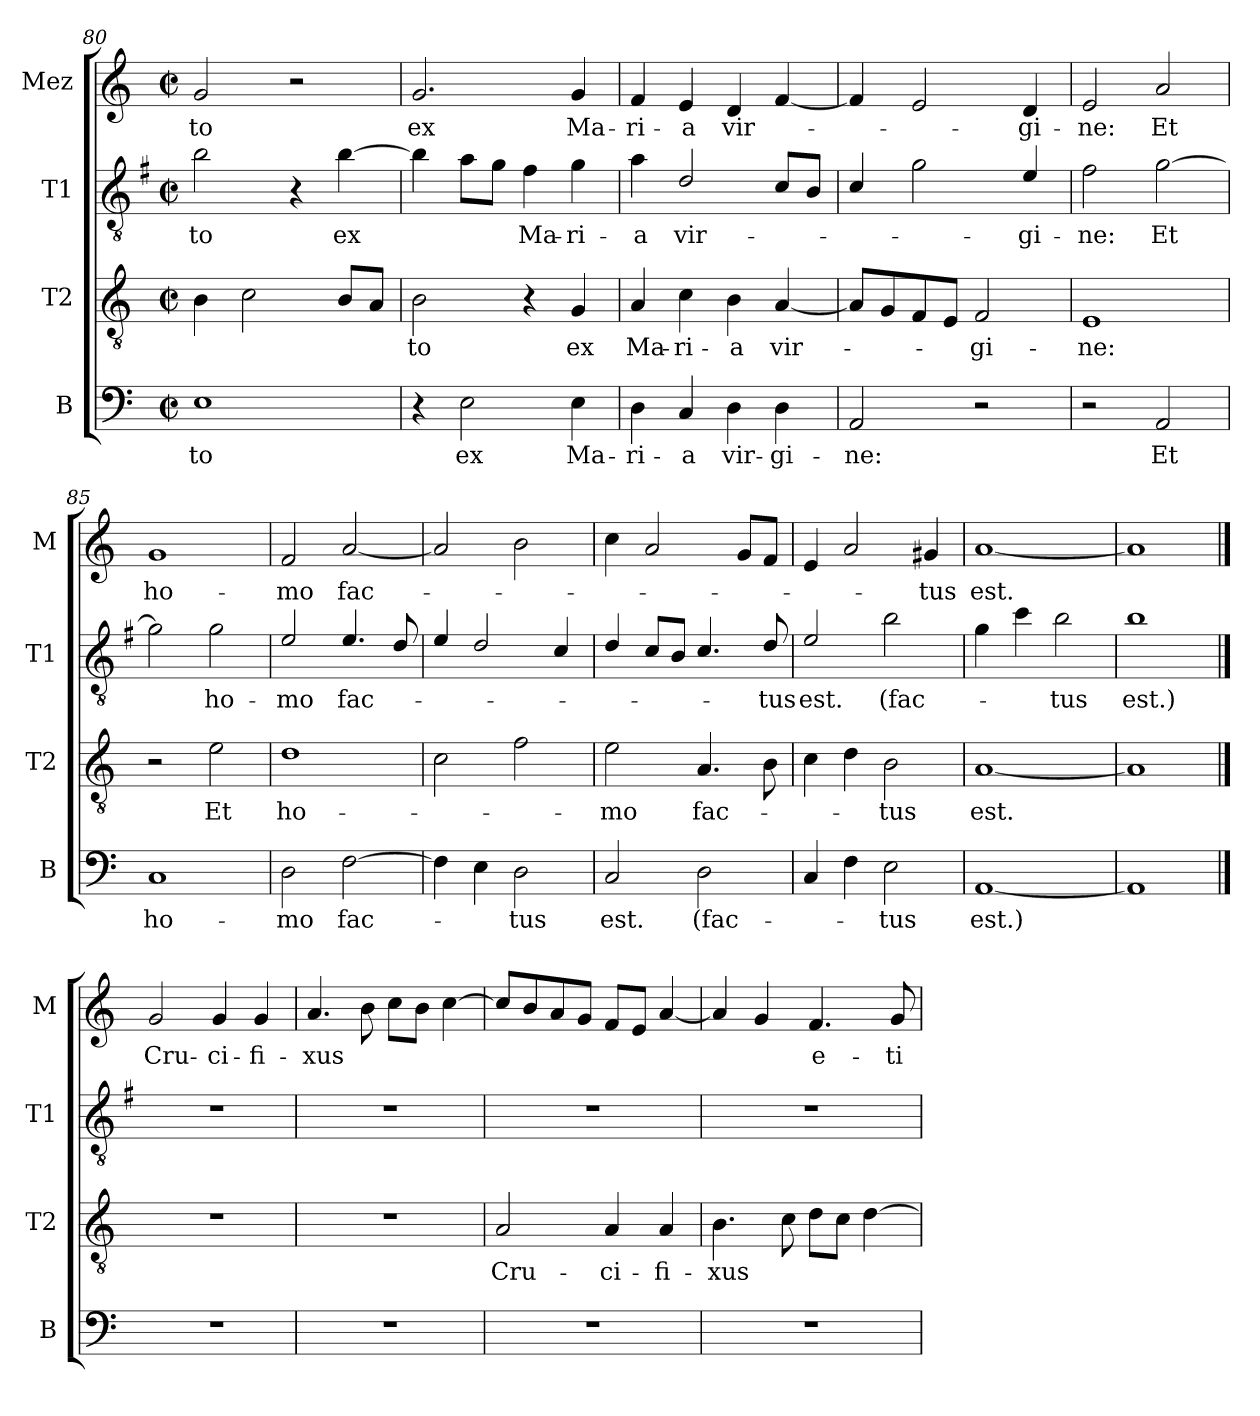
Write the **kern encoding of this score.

**kern	**text	**kern	**text	**kern	**text	**kern	**text
*part4	*part4	*part3	*part3	*part2	*part2	*part1	*part1
*staff4	*staff4	*staff3	*staff3	*staff2	*staff2	*staff1	*staff1
*I"B	*	*I"T2	*	*I"T1	*	*I"Mez	*
*I'B	*	*I'T2	*	*I'T1	*	*I'M	*
*clefF4	*	*clefGv2	*	*clefGv2	*	*clefG2	*
*	*	*	*	*ITrd4c7	*	*	*
*k[]	*	*k[]	*	*k[]	*	*k[]	*
*M2/2	*	*M2/2	*	*M2/2	*	*M2/2	*
*met(c|)	*	*met(c|)	*	*met(c|)	*	*met(c|)	*
=80	=80	=80	=80	=80	=80	=80	=80
!	!LO:LY:b	!	!	!	!LO:LY:b	!	!LO:LY:b
1E	to	4B\	.	2e\	-to	2g/	-to
.	.	2c\	.	.	.	.	.
.	.	.	.	4r	.	2r	.
!	!	!	!	!	!LO:LY:b	!	!
.	.	8B/L	.	[4e\	ex	.	.
.	.	8A/J	.	.	.	.	.
=81	=81	=81	=81	=81	=81	=81	=81
!	!	!	!LO:LY:b	!	!	!	!LO:LY:b
4r	.	2B\	-to	4e\]	.	2.g/	ex
!	!LO:LY:b	!	!	!	!	!	!
2E\	ex	.	.	8d\L	.	.	.
.	.	.	.	8c\J	.	.	.
!	!	!	!	!	!LO:LY:b	!	!
.	.	4r	.	4B\	Ma-	.	.
!	!LO:LY:b	!	!LO:LY:b	!	!LO:LY:b	!	!LO:LY:b
4E\	Ma-	4G/	ex	4c\	-ri-	4g/	Ma-
!!LO:PB:g=z
=82	=82	=82	=82	=82	=82	=82	=82
!	!LO:LY:b	!	!LO:LY:b	!	!LO:LY:b	!	!LO:LY:b
4D\	-ri-	4A/	Ma-	4d\	-a	4f/	-ri-
!	!LO:LY:b	!	!LO:LY:b	!	!LO:LY:b	!	!LO:LY:b
4C/	-a	4c\	-ri-	2G/	vir-	4e/	-a
!	!LO:LY:b	!	!LO:LY:b	!	!	!	!LO:LY:b
4D\	vir-	4B\	-a	.	.	4d/	vir-
!	!LO:LY:b	!	!LO:LY:b	!	!	!	!
4D\	-gi-	[4A/	vir-	8F/L	.	[4f/	.
.	.	.	.	8E/J	.	.	.
=83	=83	=83	=83	=83	=83	=83	=83
!	!LO:LY:b	!	!	!	!	!	!
2AA/	-ne:	8A/L]	.	4F/	.	4f/]	.
.	.	8G/	.	.	.	.	.
.	.	8F/	.	2c\	.	2e/	.
.	.	8E/J	.	.	.	.	.
!	!	!	!LO:LY:b	!	!	!	!
2r	.	2F/	-gi-	.	.	.	.
!	!	!	!	!	!LO:LY:b	!	!LO:LY:b
.	.	.	.	4A/	-gi-	4d/	-gi-
=84	=84	=84	=84	=84	=84	=84	=84
!	!	!	!LO:LY:b	!	!LO:LY:b	!	!LO:LY:b
2r	.	1E	-ne:	2B\	-ne:	2e/	-ne:
!	!LO:LY:b	!	!	!	!LO:LY:b	!	!LO:LY:b
2AA/	Et	.	.	[2c\	Et	2a/	Et
=85	=85	=85	=85	=85	=85	=85	=85
!	!LO:LY:b	!	!	!	!	!	!LO:LY:b
1C	ho-	2r	.	2c\]	.	1g	ho-
!	!	!	!LO:LY:b	!	!LO:LY:b	!	!
.	.	2e\	Et	2c\	ho-	.	.
=86	=86	=86	=86	=86	=86	=86	=86
!	!LO:LY:b	!	!LO:LY:b	!	!LO:LY:b	!	!LO:LY:b
2D\	-mo	1d	ho-	2A/	-mo	2f/	-mo
!	!LO:LY:b	!	!	!	!LO:LY:b	!	!LO:LY:b
[2F\	fac-	.	.	4.A/	fac-	[2a/	fac-
.	.	.	.	8G/	.	.	.
=87	=87	=87	=87	=87	=87	=87	=87
4F\]	.	2c\	.	4A/	.	2a/]	.
4E\	.	.	.	2G/	.	.	.
!	!LO:LY:b	!	!	!	!	!	!
2D\	-tus	2f\	.	.	.	2b\	.
.	.	.	.	4F/	.	.	.
=88	=88	=88	=88	=88	=88	=88	=88
!	!LO:LY:b	!	!LO:LY:b	!	!	!	!
2C/	est.	2e\	-mo	4G/	.	4cc\	.
.	.	.	.	8F/L	.	2a/	.
.	.	.	.	8E/J	.	.	.
!	!LO:LY:b	!	!LO:LY:b	!	!	!	!
2D\	(fac-	4.A/	fac-	4.F/	.	.	.
.	.	.	.	.	.	8g/L	.
!	!	!	!	!	!LO:LY:b	!	!
.	.	8B\	.	8G/	-tus	8f/J	.
!!LO:LB:g=z
=89	=89	=89	=89	=89	=89	=89	=89
!	!	!	!	!	!LO:LY:b	!	!
4C/	.	4c\	.	2A/	est.	4e/	.
4F\	.	4d\	.	.	.	2a/	.
!	!LO:LY:b	!	!LO:LY:b	!	!LO:LY:b	!	!
2E\	-tus	2B\	-tus	2e\	(fac-	.	.
!	!	!	!	!	!	!	!LO:LY:b
.	.	.	.	.	.	4g#X/	-tus
=90	=90	=90	=90	=90	=90	=90	=90
!	!LO:LY:b	!	!LO:LY:b	!	!	!	!LO:LY:b
[1AA	est.)	[1A	est.	4c\	.	[1a	est.
.	.	.	.	4f\	.	.	.
!	!	!	!	!	!LO:LY:b	!	!
.	.	.	.	2e\	-tus	.	.
=91	=91	=91	=91	=91	=91	=91	=91
!	!	!	!	!	!LO:LY:b	!	!
1AA]	.	1A]	.	1e	est.)	1a]	.
==92	==92	==92	==92	==92	==92	==92	==92
!	!	!	!	!	!	!	!LO:LY:b
1r	.	1r	.	1r	.	2g/	Cru-
!	!	!	!	!	!	!	!LO:LY:b
.	.	.	.	.	.	4g/	-ci-
!	!	!	!	!	!	!	!LO:LY:b
.	.	.	.	.	.	4g/	-fi-
=93	=93	=93	=93	=93	=93	=93	=93
!	!	!	!	!	!	!	!LO:LY:b
1r	.	1r	.	1r	.	4.a/	-xus
.	.	.	.	.	.	8b\	.
.	.	.	.	.	.	8cc\L	.
.	.	.	.	.	.	8b\J	.
.	.	.	.	.	.	[4cc\	.
=94	=94	=94	=94	=94	=94	=94	=94
!	!	!	!LO:LY:b	!	!	!	!
1r	.	2A/	Cru-	1r	.	8cc/L]	.
.	.	.	.	.	.	8b/	.
.	.	.	.	.	.	8a/	.
.	.	.	.	.	.	8g/J	.
!	!	!	!LO:LY:b	!	!	!	!
.	.	4A/	-ci-	.	.	8f/L	.
.	.	.	.	.	.	8e/J	.
!	!	!	!LO:LY:b	!	!	!	!
.	.	4A/	-fi-	.	.	[4a/	.
=95	=95	=95	=95	=95	=95	=95	=95
!	!	!	!LO:LY:b	!	!	!	!
1r	.	4.B\	-xus	1r	.	4a/]	.
.	.	.	.	.	.	4g/	.
.	.	8c\	.	.	.	.	.
!	!	!	!	!	!	!	!LO:LY:b
.	.	8d\L	.	.	.	4.f/	e-
.	.	8c\J	.	.	.	.	.
.	.	[4d\	.	.	.	.	.
!	!	!	!	!	!	!	!LO:LY:b
.	.	.	.	.	.	8g/	-ti-
=	=	=	=	=	=	=	=
*-	*-	*-	*-	*-	*-	*-	*-
